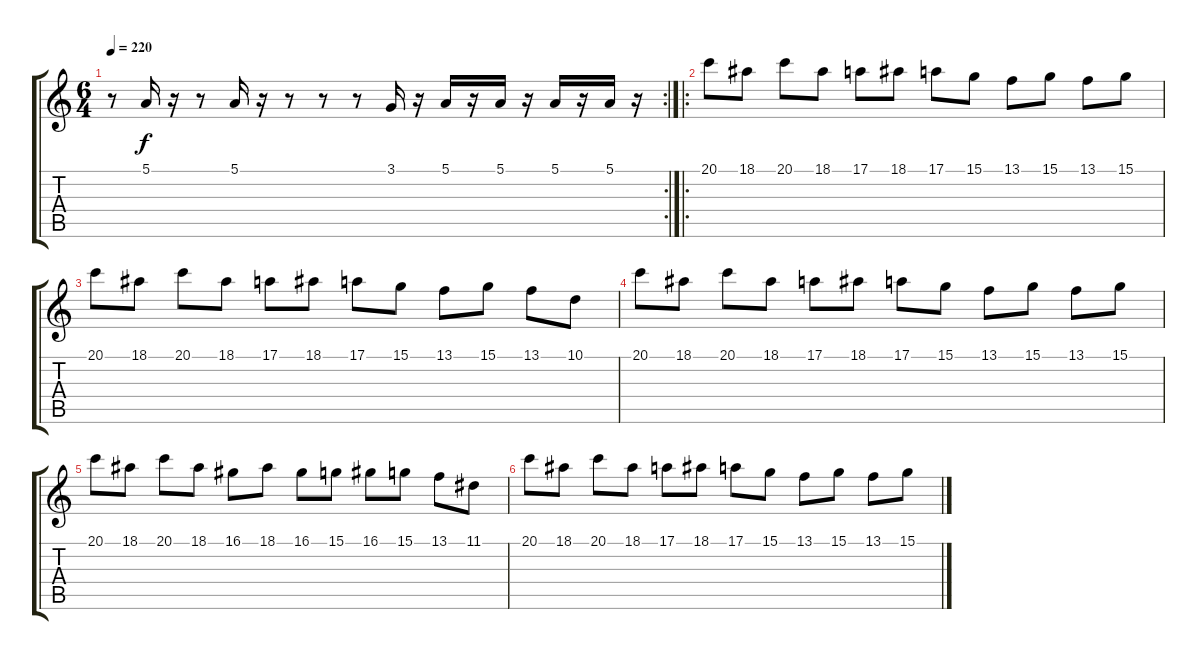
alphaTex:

\track "" {instrument trumpet}
\staff {score tabs}
\tuning (E4 B3 G3 D3 A2 E2) {hide}
\rc 2
\ts (6 4)
\tempo 220
\clef g2
\ks c
r.8{dy f} 5.1.16 r.16 r.8 5.1.16 r.16 r.8 r.8 r.8 3.1.16 r.16 5.1.16 r.16 5.1.16 r.16 5.1.16 r.16 5.1.16 r.16 |
\ro
20.1.8{volume 10 balance 8 instrument flute} 18.1.8 20.1.8 18.1.8 17.1.8 18.1.8 17.1.8 15.1.8 13.1.8 15.1.8 13.1.8 15.1.8 |
20.1.8 18.1.8 20.1.8 18.1.8 17.1.8 18.1.8 17.1.8 15.1.8 13.1.8 15.1.8 13.1.8 10.1.8 |
20.1.8 18.1.8 20.1.8 18.1.8 17.1.8 18.1.8 17.1.8 15.1.8 13.1.8 15.1.8 13.1.8 15.1.8 |
20.1.8{volume 0} 18.1.8 20.1.8 18.1.8 16.1.8 18.1.8 16.1.8 15.1.8 16.1.8 15.1.8 13.1.8 11.1.8 |
20.1.8 18.1.8 20.1.8 18.1.8 17.1.8 18.1.8 17.1.8 15.1.8 13.1.8 15.1.8 13.1.8 15.1.8
